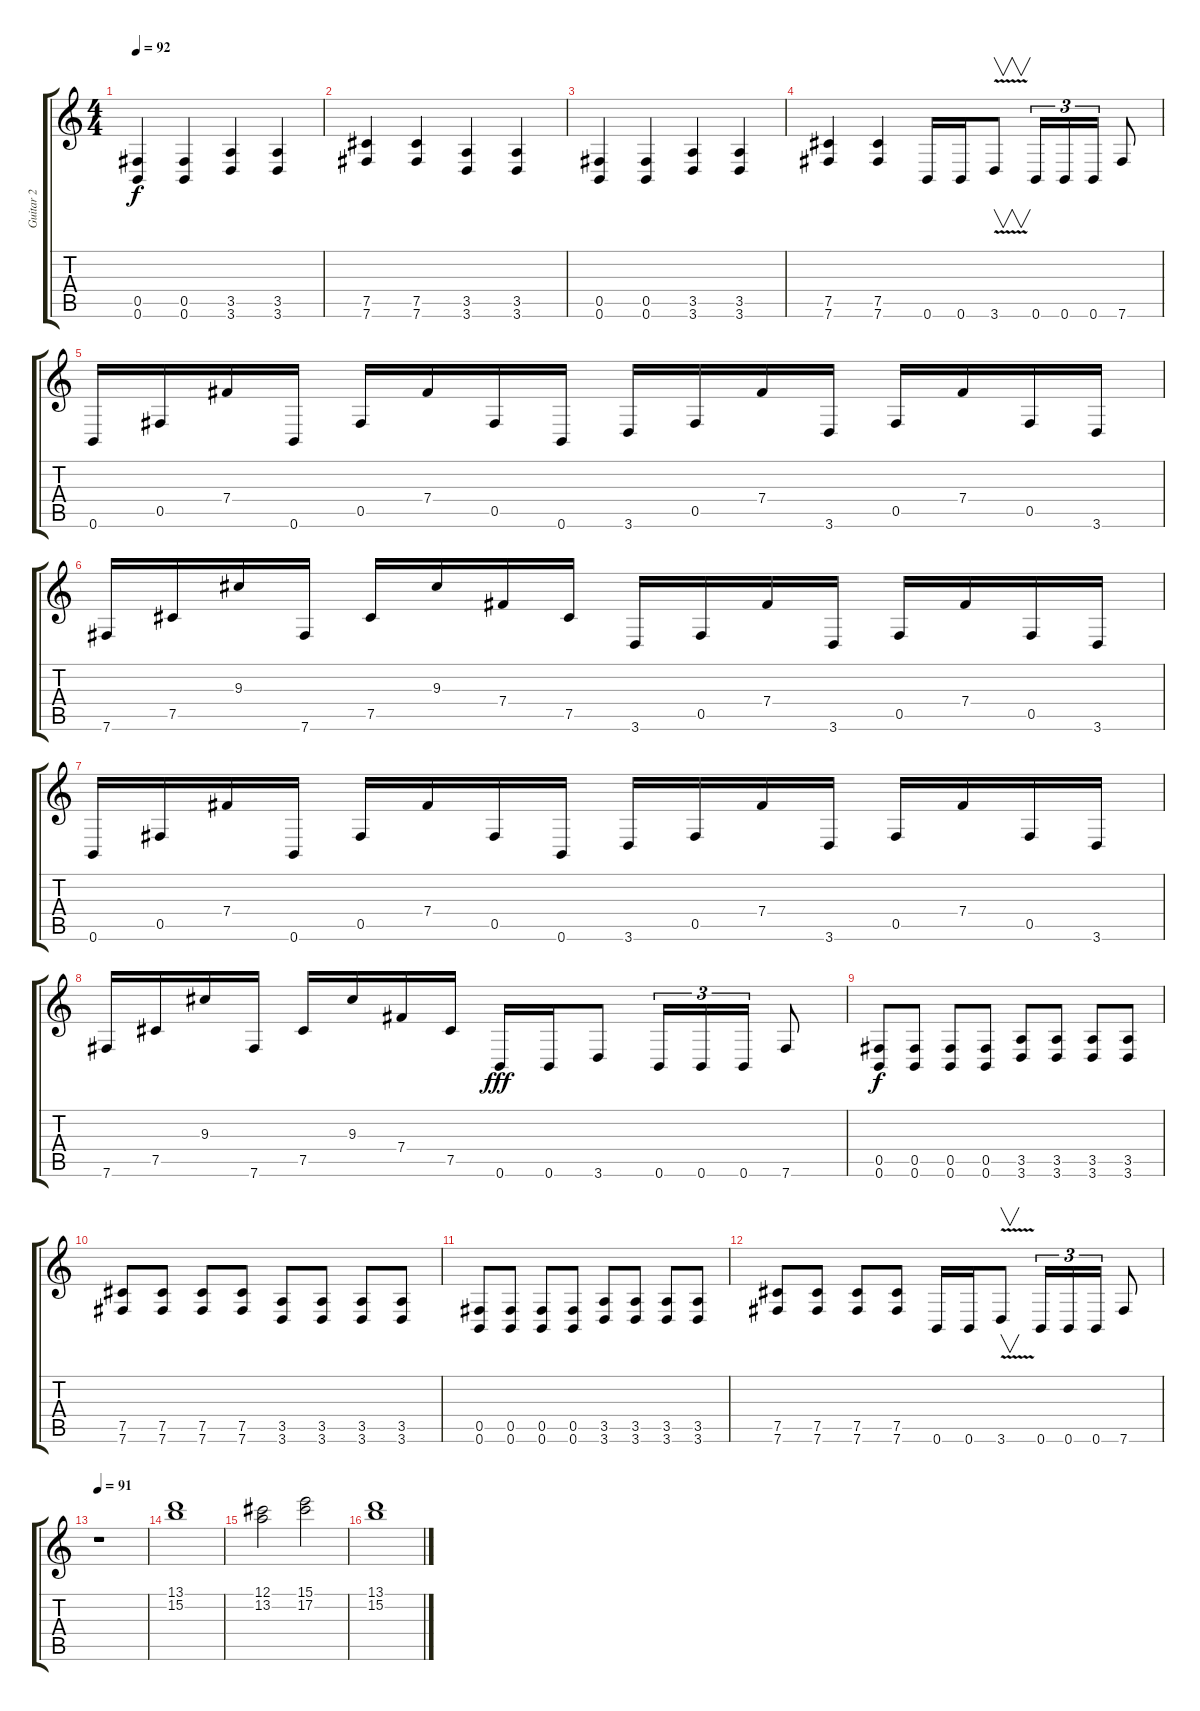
\track ("Guitar 2" "Guitar 2") {instrument electricguitarclean}
\staff {score tabs}
\tuning (Db4 Ab3 E3 B2 Gb2 B1) {hide}
\ts (4 4)
\tempo 92
\clef g2
\ks c
(0.5 0.6).4{dy f} (0.5 0.6).4 (3.5 3.6).4 (3.5 3.6).4 |
(7.5 7.6).4 (7.5 7.6).4 (3.5 3.6).4 (3.5 3.6).4 |
(0.5 0.6).4 (0.5 0.6).4 (3.5 3.6).4 (3.5 3.6).4 |
(7.5 7.6).4 (7.5 7.6).4 0.6.16 0.6.16 3.6{v}.8{v} 0.6.16{tu (3 2)} 0.6.16{tu (3 2)} 0.6.16{tu (3 2)} 7.6.8 |
0.6.16{volume 12 instrument electricguitarclean} 0.5.16 7.4.16 0.6.16 0.5.16 7.4.16 0.5.16 0.6.16 3.6.16 0.5.16 7.4.16 3.6.16 0.5.16 7.4.16 0.5.16 3.6.16 |
7.6.16 7.5.16 9.3.16 7.6.16 7.5.16 9.3.16 7.4.16 7.5.16 3.6.16 0.5.16 7.4.16 3.6.16 0.5.16 7.4.16 0.5.16 3.6.16 |
0.6.16 0.5.16 7.4.16 0.6.16 0.5.16 7.4.16 0.5.16 0.6.16 3.6.16 0.5.16 7.4.16 3.6.16 0.5.16 7.4.16 0.5.16 3.6.16 |
7.6.16 7.5.16 9.3.16 7.6.16 7.5.16 9.3.16 7.4.16 7.5.16 0.6.16{dy fff instrument distortionguitar} 0.6.16 3.6.8 0.6.16{tu (3 2)} 0.6.16{tu (3 2)} 0.6.16{tu (3 2)} 7.6.8 |
(0.5 0.6).8{dy f volume 16 instrument distortionguitar} (0.5 0.6).8 (0.5 0.6).8 (0.5 0.6).8 (3.5 3.6).8 (3.5 3.6).8 (3.5 3.6).8 (3.5 3.6).8 |
(7.5 7.6).8 (7.5 7.6).8 (7.5 7.6).8 (7.5 7.6).8 (3.5 3.6).8 (3.5 3.6).8 (3.5 3.6).8 (3.5 3.6).8 |
(0.5 0.6).8 (0.5 0.6).8 (0.5 0.6).8 (0.5 0.6).8 (3.5 3.6).8 (3.5 3.6).8 (3.5 3.6).8 (3.5 3.6).8 |
(7.5 7.6).8 (7.5 7.6).8 (7.5 7.6).8 (7.5 7.6).8 0.6.16 0.6.16 3.6{v}.8{v} 0.6.16{tu (3 2)} 0.6.16{tu (3 2)} 0.6.16{tu (3 2)} 7.6.8 |
\tempo 91
r.1 |
(13.1 15.2).1{volume 10 instrument electricguitarclean} |
(12.1 13.2).2 (15.1 17.2).2 |
(13.1 15.2).1
